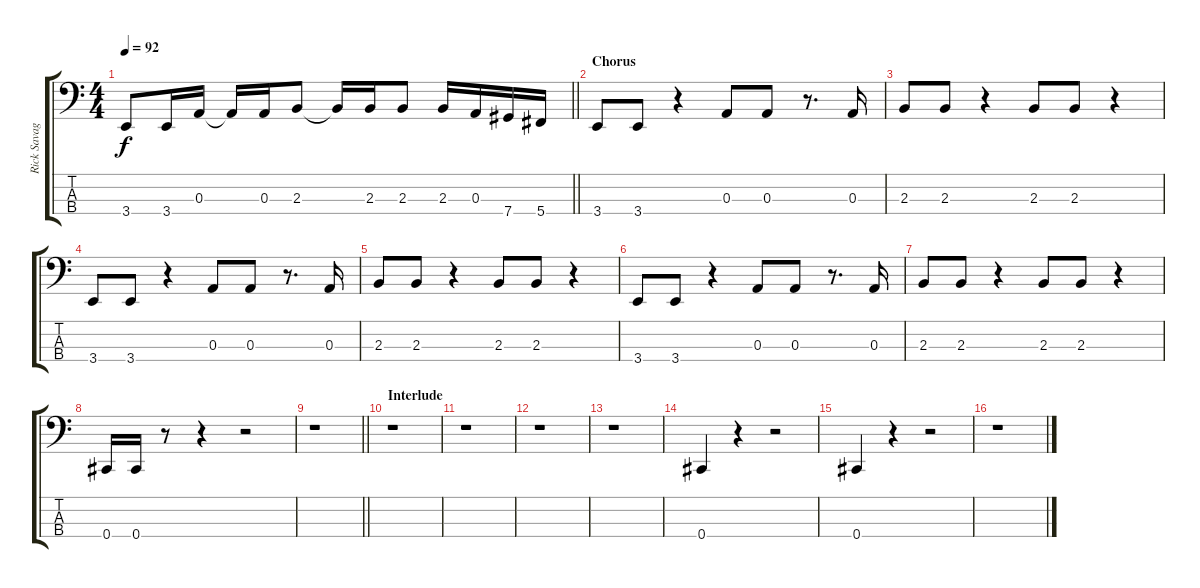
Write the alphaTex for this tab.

\track ("Rick Savage" "Rick Savag") {instrument electricbassfinger}
\staff {score tabs}
\tuning (G2 D2 A1 Db1) {hide}
\ts (4 4)
\tempo 92
\clef f4
\barLineRight lightlight
\ks c
3.4.8{dy f} 3.4.16 0.3.16 0.3{t}.16 0.3.16 2.3.8 2.3{t}.16 2.3.16 2.3.8 2.3.16 0.3.16 7.4.16 5.4.16 |
\section ("" "Chorus")
3.4.8 3.4.8 r.4 0.3.8 0.3.8 r.8{d} 0.3.16 |
2.3.8 2.3.8 r.4 2.3.8 2.3.8 r.4 |
3.4.8 3.4.8 r.4 0.3.8 0.3.8 r.8{d} 0.3.16 |
2.3.8 2.3.8 r.4 2.3.8 2.3.8 r.4 |
3.4.8 3.4.8 r.4 0.3.8 0.3.8 r.8{d} 0.3.16 |
2.3.8 2.3.8 r.4 2.3.8 2.3.8 r.4 |
0.4.16 0.4.16 r.8 r.4 r.2 |
\barLineRight lightlight
r.1 |
\section ("" "Interlude")
r.1 |
r.1 |
r.1 |
r.1 |
0.4.4 r.4 r.2 |
0.4.4 r.4 r.2 |
r.1
